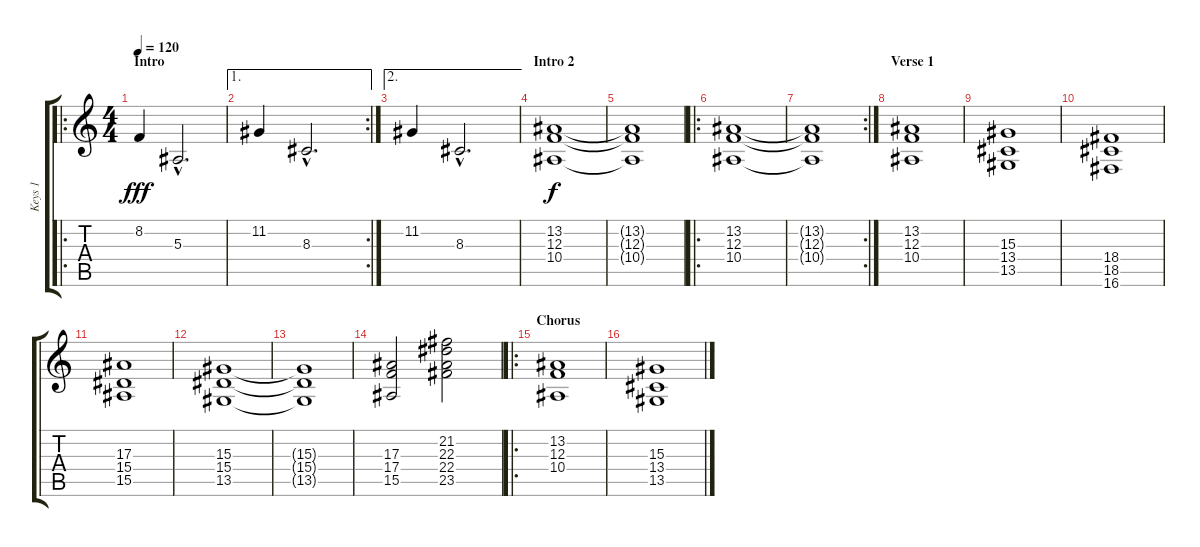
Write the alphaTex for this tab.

\track ("Keys 1" "Keys 1") {instrument choiraahs}
\staff {score tabs}
\tuning (D4 A3 F3 C3 G2 D2) {hide}
\ro
\ts (4 4)
\section ("" "Intro")
\tempo 120
\clef g2
\ks c
8.2.4{dy fff instrument stringensemble1} 5.3{hac}.2{d} |
\ae 1
\rc 2
11.2.4 8.3{hac}.2{d} |
\ae 2
11.2.4 8.3{hac}.2{d} |
\section ("" "Intro 2")
(13.2 12.3 10.4).1{dy f instrument choiraahs} |
(13.2{t} 12.3{t} 10.4{t}).1 |
\ro
(13.2 12.3 10.4).1 |
\rc 2
(13.2{t} 12.3{t} 10.4{t}).1 |
\section ("" "Verse 1")
(13.2 12.3 10.4).1 |
(15.3 13.4 13.5).1 |
(18.4 18.5 16.6).1 |
(17.3 15.4 15.5).1 |
(15.3 15.4 13.5).1 |
(15.3{t} 15.4{t} 13.5{t}).1 |
(17.3 17.4 15.5).2 (21.2 22.3 22.4 23.5).2 |
\ro
\section ("" "Chorus")
(13.2 12.3 10.4).1 |
(15.3 13.4 13.5).1
